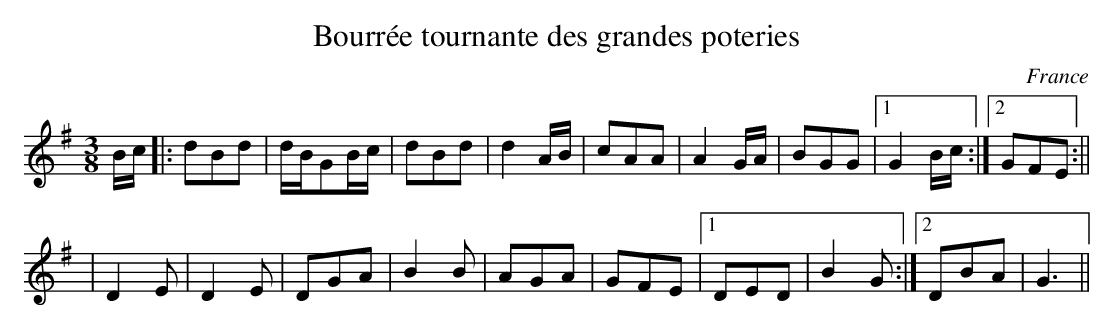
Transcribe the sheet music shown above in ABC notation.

X:1
T:Bourrée tournante des grandes poteries
L:1/8
M:3/8
O:France
K:G
B/c/|:dBd|d/B/GB/c/|dBd|d2 A/B/|cAA|A2G/A/|BGG|1 G2B/c/:|2 GFE:|| !
|D2E|D2E|DGA|B2B|AGA|GFE|1 DED|B2G:|2 DBA|G3||
